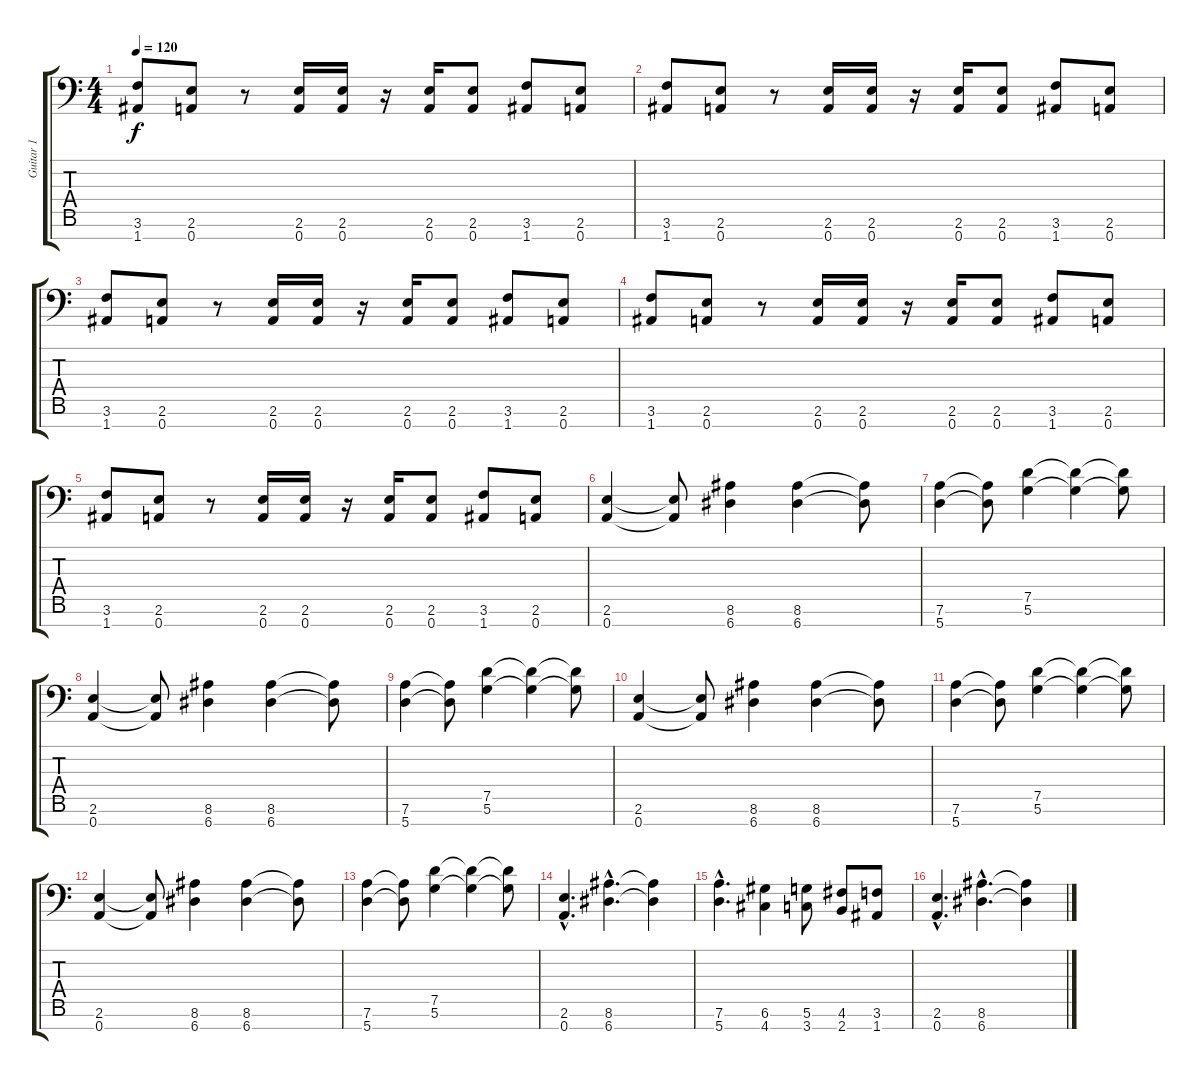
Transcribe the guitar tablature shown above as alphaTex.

\track ("Guitar 1" "Guitar 1") {instrument distortionguitar}
\staff {score tabs}
\tuning (D4 A3 F3 C3 G2 D2 A1) {hide}
\ts (4 4)
\tempo 120
\clef f4
\ks c
(3.6 1.7).8{dy f volume 16} (2.6 0.7).8 r.8 (2.6 0.7).16 (2.6 0.7).16 r.16 (2.6 0.7).16 (2.6 0.7).8 (3.6 1.7).8 (2.6 0.7).8 |
(3.6 1.7).8{volume 16} (2.6 0.7).8 r.8 (2.6 0.7).16 (2.6 0.7).16 r.16 (2.6 0.7).16 (2.6 0.7).8 (3.6 1.7).8 (2.6 0.7).8 |
(3.6 1.7).8{volume 16} (2.6 0.7).8 r.8 (2.6 0.7).16 (2.6 0.7).16 r.16 (2.6 0.7).16 (2.6 0.7).8 (3.6 1.7).8 (2.6 0.7).8 |
(3.6 1.7).8{volume 16} (2.6 0.7).8 r.8 (2.6 0.7).16 (2.6 0.7).16 r.16 (2.6 0.7).16 (2.6 0.7).8 (3.6 1.7).8 (2.6 0.7).8 |
(3.6 1.7).8{volume 16} (2.6 0.7).8 r.8 (2.6 0.7).16 (2.6 0.7).16 r.16 (2.6 0.7).16 (2.6 0.7).8 (3.6 1.7).8 (2.6 0.7).8 |
(2.6 0.7).4{volume 13} (2.6{t} 0.7{t}).8 (8.6 6.7).4 (8.6 6.7).4 (8.6{t} 6.7{t}).8 |
(7.6 5.7).4 (7.6{t} 5.7{t}).8 (7.5 5.6).4 (7.5{t} 5.6{t}).4 (7.5{t} 5.6{t}).8 |
(2.6 0.7).4 (2.6{t} 0.7{t}).8 (8.6 6.7).4 (8.6 6.7).4 (8.6{t} 6.7{t}).8 |
(7.6 5.7).4 (7.6{t} 5.7{t}).8 (7.5 5.6).4 (7.5{t} 5.6{t}).4 (7.5{t} 5.6{t}).8 |
(2.6 0.7).4 (2.6{t} 0.7{t}).8 (8.6 6.7).4 (8.6 6.7).4 (8.6{t} 6.7{t}).8 |
(7.6 5.7).4 (7.6{t} 5.7{t}).8 (7.5 5.6).4 (7.5{t} 5.6{t}).4 (7.5{t} 5.6{t}).8 |
(2.6 0.7).4 (2.6{t} 0.7{t}).8 (8.6 6.7).4 (8.6 6.7).4 (8.6{t} 6.7{t}).8 |
(7.6 5.7).4 (7.6{t} 5.7{t}).8 (7.5 5.6).4 (7.5{t} 5.6{t}).4 (7.5{t} 5.6{t}).8 |
(2.6{hac} 0.7{hac}).4{d} (8.6{hac} 6.7{hac}).4{d} (8.6{t} 6.7{t}).4 |
(7.6{hac} 5.7{hac}).4{d} (6.6 4.7).4 (5.6 3.7).8 (4.6 2.7).8 (3.6 1.7).8 |
(2.6{hac} 0.7{hac}).4{d} (8.6{hac} 6.7{hac}).4{d} (8.6{t} 6.7{t}).4
